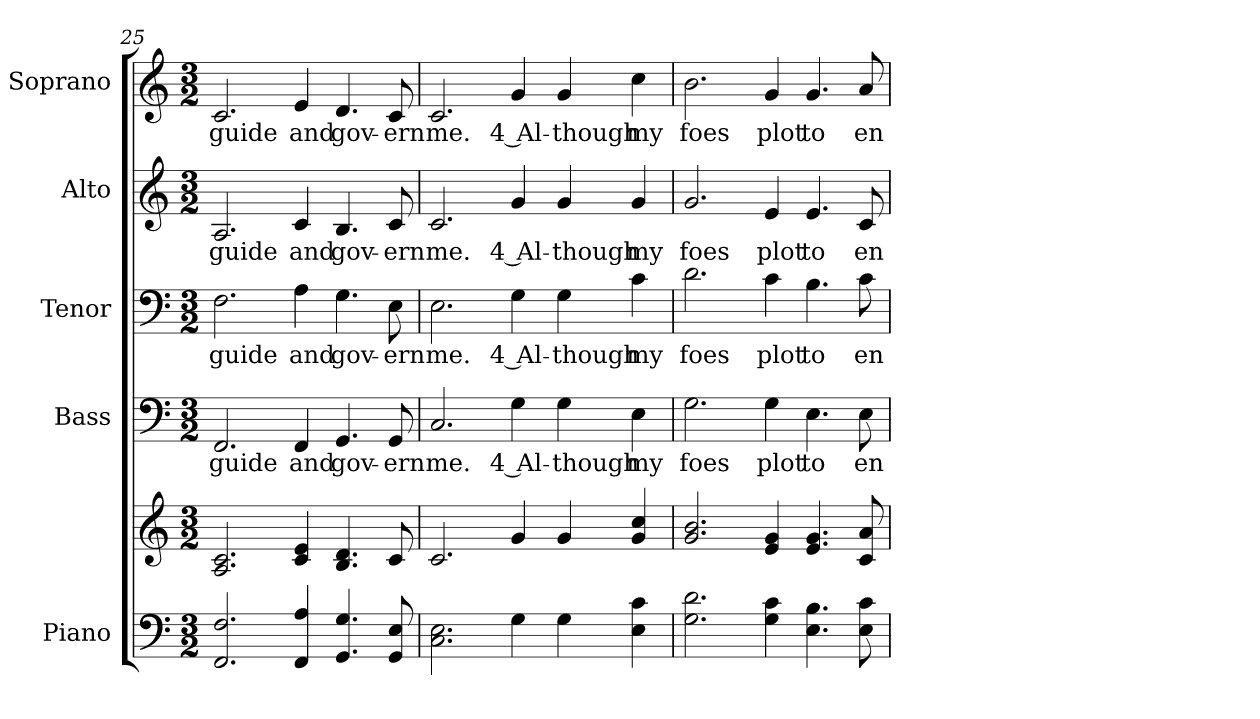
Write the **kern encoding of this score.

**kern	**kern	**kern	**text	**kern	**text	**kern	**text	**kern	**text
*part5	*part5	*part4	*part4	*part3	*part3	*part2	*part2	*part1	*part1
*staff6	*staff5	*staff4	*staff4	*staff3	*staff3	*staff2	*staff2	*staff1	*staff1
*I"Piano	*	*I"Bass	*	*I"Tenor	*	*I"Alto	*	*I"Soprano	*
*I'Pno.	*	*I'B.	*	*I'T.	*	*I'A.	*	*I'S.	*
*clefF4	*clefG2	*clefF4	*	*clefF4	*	*clefG2	*	*clefG2	*
*k[]	*k[]	*k[]	*	*k[]	*	*k[]	*	*k[]	*
*C:	*C:	*C:	*	*C:	*	*C:	*	*C:	*
*M3/2	*M3/2	*M3/2	*	*M3/2	*	*M3/2	*	*M3/2	*
=25	=25	=25	=25	=25	=25	=25	=25	=25	=25
!	!	!	!LO:LY:b:color=#000000	!	!	!	!	!	!
!	!	!	!	!	!LO:LY:b:color=#000000	!	!	!	!
!	!	!	!	!	!	!	!LO:LY:b:color=#000000	!	!
!	!	!	!	!	!	!	!	!	!LO:LY:b:color=#000000
2.FFi/ 2.Fi	2.Ai/ 2.ci	2.FFi/	guide	2.Fi\	guide	2.Ai/	guide	2.ci/	guide
!	!	!	!LO:LY:b:color=#000000	!	!	!	!	!	!
!	!	!	!	!	!LO:LY:b:color=#000000	!	!	!	!
!	!	!	!	!	!	!	!LO:LY:b:color=#000000	!	!
!	!	!	!	!	!	!	!	!	!LO:LY:b:color=#000000
4FFi/ 4Ai	4ci/ 4ei	4FFi/	and	4Ai\	and	4ci/	and	4ei/	and
!	!	!	!LO:LY:b:color=#000000	!	!	!	!	!	!
!	!	!	!	!	!LO:LY:b:color=#000000	!	!	!	!
!	!	!	!	!	!	!	!LO:LY:b:color=#000000	!	!
!	!	!	!	!	!	!	!	!	!LO:LY:b:color=#000000
4.GGi/ 4.Gi	4.Bi/ 4.di	4.GGi/	gov-	4.Gi\	gov-	4.Bi/	gov-	4.di/	gov-
!	!	!	!LO:LY:b:color=#000000	!	!	!	!	!	!
!	!	!	!	!	!LO:LY:b:color=#000000	!	!	!	!
!	!	!	!	!	!	!	!LO:LY:b:color=#000000	!	!
!	!	!	!	!	!	!	!	!	!LO:LY:b:color=#000000
8GGi/ 8Ei	8ci/	8GGi/	-ern	8Ei\	-ern	8ci/	-ern	8ci/	-ern
!!LO:PB:g=z
=26	=26	=26	=26	=26	=26	=26	=26	=26	=26
!	!	!	!LO:LY:b:color=#000000	!	!	!	!	!	!
!	!	!	!	!	!LO:LY:b:color=#000000	!	!	!	!
!	!	!	!	!	!	!	!LO:LY:b:color=#000000	!	!
!	!	!	!	!	!	!	!	!	!LO:LY:b:color=#000000
2.Ci\ 2.Ei	2.ci/	2.Ci/	me.	2.Ei\	me.	2.ci/	me.	2.ci/	me.
!	!	!	!LO:LY:b:color=#000000	!	!	!	!	!	!
!	!	!	!	!	!LO:LY:b:color=#000000	!	!	!	!
!	!	!	!	!	!	!	!LO:LY:b:color=#000000	!	!
!	!	!	!	!	!	!	!	!	!LO:LY:b:color=#000000
4Gi\	4gi/	4Gi\	4 Al-	4Gi\	4 Al-	4gi/	4 Al-	4gi/	4 Al-
!	!	!	!LO:LY:b:color=#000000	!	!	!	!	!	!
!	!	!	!	!	!LO:LY:b:color=#000000	!	!	!	!
!	!	!	!	!	!	!	!LO:LY:b:color=#000000	!	!
!	!	!	!	!	!	!	!	!	!LO:LY:b:color=#000000
4Gi\	4gi/	4Gi\	-though	4Gi\	-though	4gi/	-though	4gi/	-though
!	!	!	!LO:LY:b:color=#000000	!	!	!	!	!	!
!	!	!	!	!	!LO:LY:b:color=#000000	!	!	!	!
!	!	!	!	!	!	!	!LO:LY:b:color=#000000	!	!
!	!	!	!	!	!	!	!	!	!LO:LY:b:color=#000000
4Ei\ 4ci	4gi/ 4cci	4Ei\	my	4ci\	my	4gi/	my	4cci\	my
=27	=27	=27	=27	=27	=27	=27	=27	=27	=27
!	!	!	!LO:LY:b:color=#000000	!	!	!	!	!	!
!	!	!	!	!	!LO:LY:b:color=#000000	!	!	!	!
!	!	!	!	!	!	!	!LO:LY:b:color=#000000	!	!
!	!	!	!	!	!	!	!	!	!LO:LY:b:color=#000000
2.Gi\ 2.di	2.gi/ 2.bi	2.Gi\	foes	2.di\	foes	2.gi/	foes	2.bi\	foes
!	!	!	!LO:LY:b:color=#000000	!	!	!	!	!	!
!	!	!	!	!	!LO:LY:b:color=#000000	!	!	!	!
!	!	!	!	!	!	!	!LO:LY:b:color=#000000	!	!
!	!	!	!	!	!	!	!	!	!LO:LY:b:color=#000000
4Gi\ 4ci	4ei/ 4gi	4Gi\	plot	4ci\	plot	4ei/	plot	4gi/	plot
!	!	!	!LO:LY:b:color=#000000	!	!	!	!	!	!
!	!	!	!	!	!LO:LY:b:color=#000000	!	!	!	!
!	!	!	!	!	!	!	!LO:LY:b:color=#000000	!	!
!	!	!	!	!	!	!	!	!	!LO:LY:b:color=#000000
4.Ei\ 4.Bi	4.ei/ 4.gi	4.Ei\	to	4.Bi\	to	4.ei/	to	4.gi/	to
!	!	!	!LO:LY:b:color=#000000	!	!	!	!	!	!
!	!	!	!	!	!LO:LY:b:color=#000000	!	!	!	!
!	!	!	!	!	!	!	!LO:LY:b:color=#000000	!	!
!	!	!	!	!	!	!	!	!	!LO:LY:b:color=#000000
8Ei\ 8ci	8ci/ 8ai	8Ei\	en-	8ci\	en-	8ci/	en-	8ai/	en-
=	=	=	=	=	=	=	=	=	=
*-	*-	*-	*-	*-	*-	*-	*-	*-	*-
